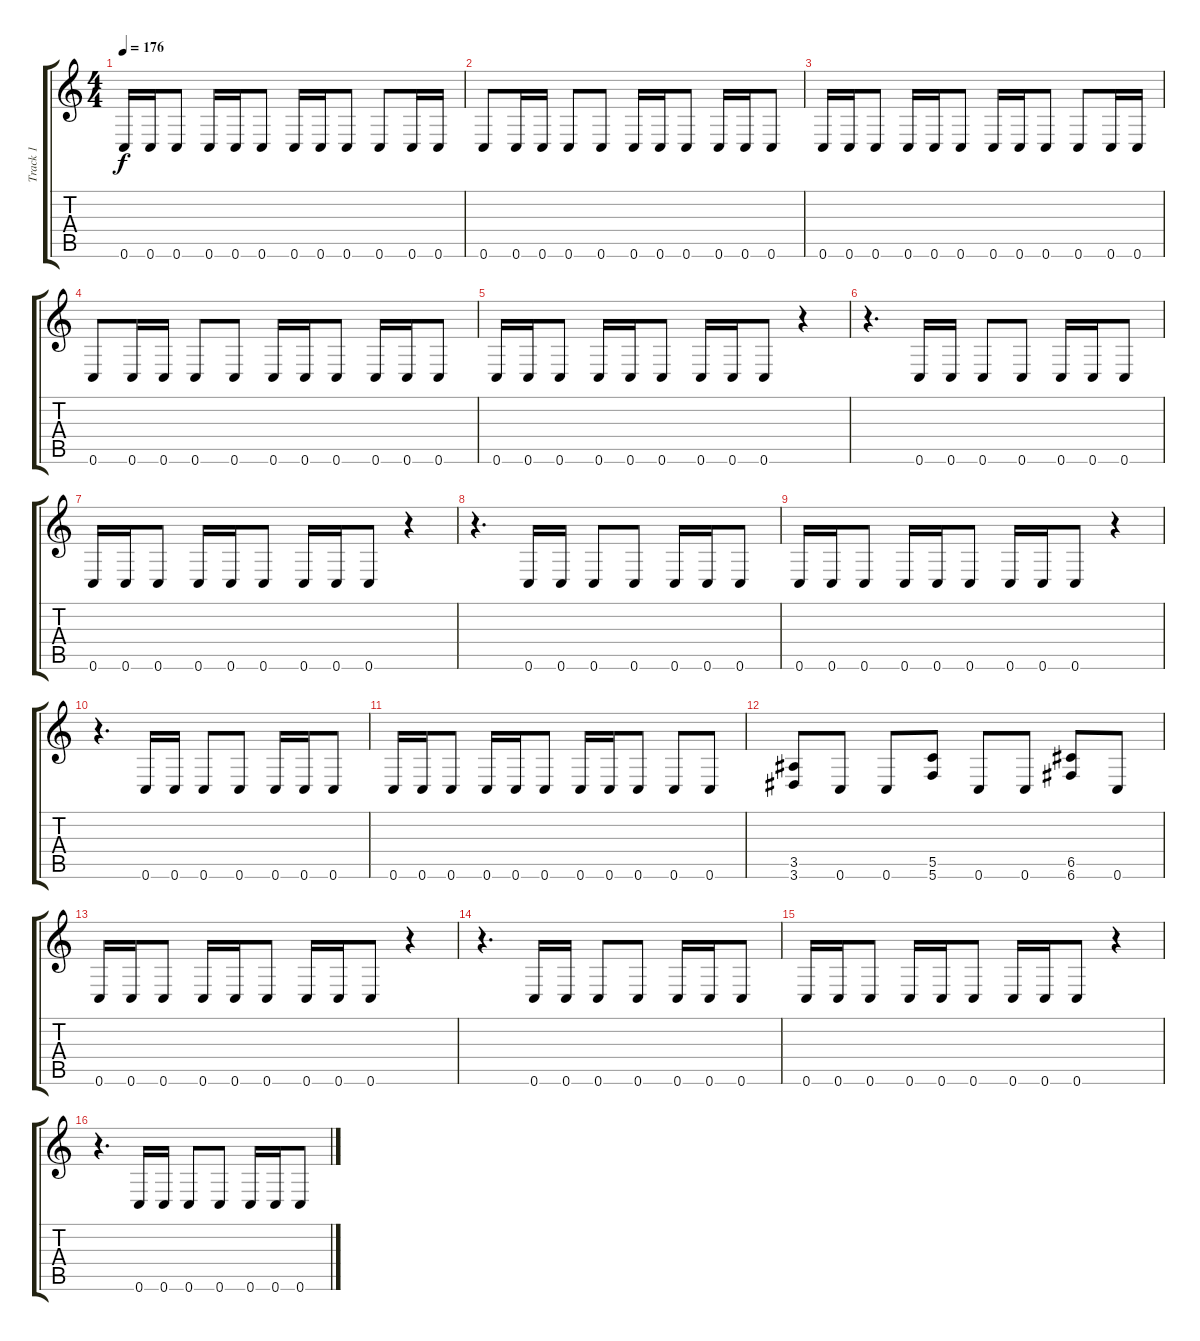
\track ("Track 1" "Track 1") {instrument distortionguitar}
\staff {score tabs}
\tuning (D4 A3 F3 C3 G2 C2) {hide}
\ts (4 4)
\tempo 176
\clef g2
\ks c
0.6.16{dy f} 0.6.16 0.6.8 0.6.16 0.6.16 0.6.8 0.6.16 0.6.16 0.6.8 0.6.8 0.6.16 0.6.16 |
0.6.8 0.6.16 0.6.16 0.6.8 0.6.8 0.6.16 0.6.16 0.6.8 0.6.16 0.6.16 0.6.8 |
0.6.16 0.6.16 0.6.8 0.6.16 0.6.16 0.6.8 0.6.16 0.6.16 0.6.8 0.6.8 0.6.16 0.6.16 |
0.6.8 0.6.16 0.6.16 0.6.8 0.6.8 0.6.16 0.6.16 0.6.8 0.6.16 0.6.16 0.6.8 |
0.6.16 0.6.16 0.6.8 0.6.16 0.6.16 0.6.8 0.6.16 0.6.16 0.6.8 r.4 |
r.4{d} 0.6.16 0.6.16 0.6.8 0.6.8 0.6.16 0.6.16 0.6.8 |
0.6.16 0.6.16 0.6.8 0.6.16 0.6.16 0.6.8 0.6.16 0.6.16 0.6.8 r.4 |
r.4{d} 0.6.16 0.6.16 0.6.8 0.6.8 0.6.16 0.6.16 0.6.8 |
0.6.16 0.6.16 0.6.8 0.6.16 0.6.16 0.6.8 0.6.16 0.6.16 0.6.8 r.4 |
r.4{d} 0.6.16 0.6.16 0.6.8 0.6.8 0.6.16 0.6.16 0.6.8 |
0.6.16 0.6.16 0.6.8 0.6.16 0.6.16 0.6.8 0.6.16 0.6.16 0.6.8 0.6.8 0.6.8 |
(3.5 3.6).8 0.6.8 0.6.8 (5.5 5.6).8 0.6.8 0.6.8 (6.5 6.6).8 0.6.8 |
0.6.16 0.6.16 0.6.8 0.6.16 0.6.16 0.6.8 0.6.16 0.6.16 0.6.8 r.4 |
r.4{d} 0.6.16 0.6.16 0.6.8 0.6.8 0.6.16 0.6.16 0.6.8 |
0.6.16 0.6.16 0.6.8 0.6.16 0.6.16 0.6.8 0.6.16 0.6.16 0.6.8 r.4 |
r.4{d} 0.6.16 0.6.16 0.6.8 0.6.8 0.6.16 0.6.16 0.6.8
